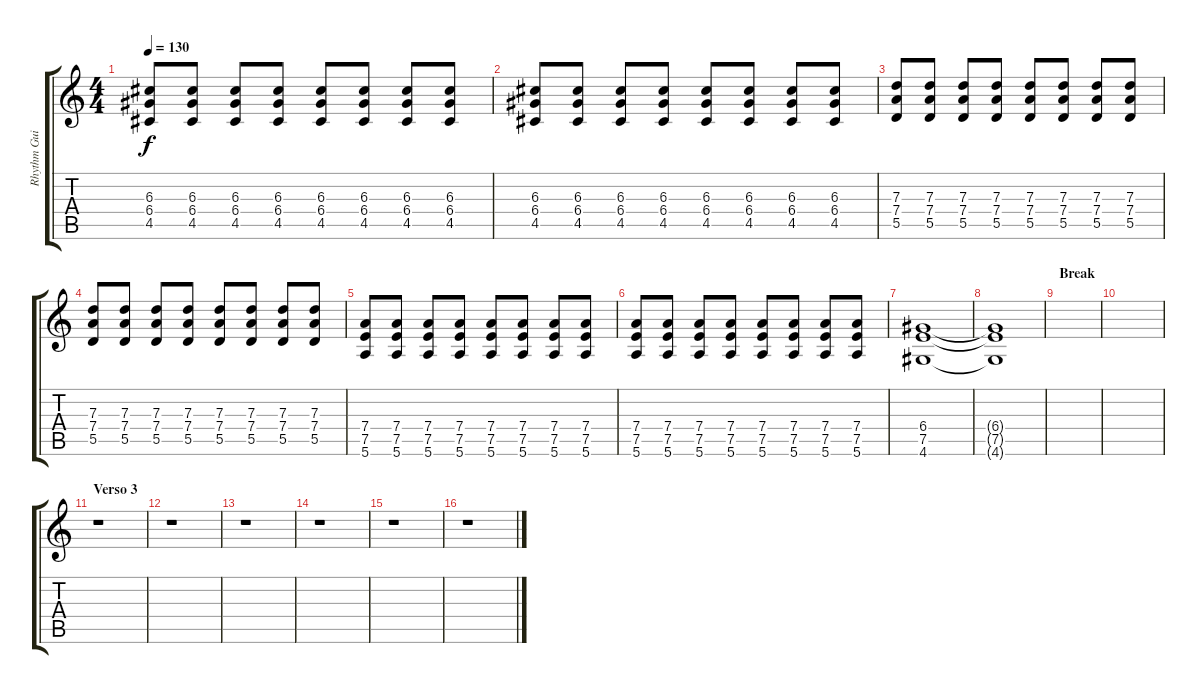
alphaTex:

\track ("Rhythm Guitar " "Rhythm Gui") {instrument overdrivenguitar}
\staff {score tabs}
\tuning (E4 B3 G3 D3 A2 E2) {hide}
\ts (4 4)
\tempo 130
\clef g2
\ks c
(6.3 6.4 4.5).8{dy f} (6.3 6.4 4.5).8 (6.3 6.4 4.5).8 (6.3 6.4 4.5).8 (6.3 6.4 4.5).8 (6.3 6.4 4.5).8 (6.3 6.4 4.5).8 (6.3 6.4 4.5).8 |
(6.3 6.4 4.5).8 (6.3 6.4 4.5).8 (6.3 6.4 4.5).8 (6.3 6.4 4.5).8 (6.3 6.4 4.5).8 (6.3 6.4 4.5).8 (6.3 6.4 4.5).8 (6.3 6.4 4.5).8 |
(7.3 7.4 5.5).8 (7.3 7.4 5.5).8 (7.3 7.4 5.5).8 (7.3 7.4 5.5).8 (7.3 7.4 5.5).8 (7.3 7.4 5.5).8 (7.3 7.4 5.5).8 (7.3 7.4 5.5).8 |
(7.3 7.4 5.5).8 (7.3 7.4 5.5).8 (7.3 7.4 5.5).8 (7.3 7.4 5.5).8 (7.3 7.4 5.5).8 (7.3 7.4 5.5).8 (7.3 7.4 5.5).8 (7.3 7.4 5.5).8 |
(7.4 7.5 5.6).8 (7.4 7.5 5.6).8 (7.4 7.5 5.6).8 (7.4 7.5 5.6).8 (7.4 7.5 5.6).8 (7.4 7.5 5.6).8 (7.4 7.5 5.6).8 (7.4 7.5 5.6).8 |
(7.4 7.5 5.6).8 (7.4 7.5 5.6).8 (7.4 7.5 5.6).8 (7.4 7.5 5.6).8 (7.4 7.5 5.6).8 (7.4 7.5 5.6).8 (7.4 7.5 5.6).8 (7.4 7.5 5.6).8 |
(6.4 7.5 4.6).1{volume 4} |
(6.4{t} 7.5{t} 4.6{t}).1 |
\section ("" "Break")
|
|
\section ("" "Verso 3")
r.1 |
r.1 |
r.1 |
r.1 |
r.1 |
r.1
